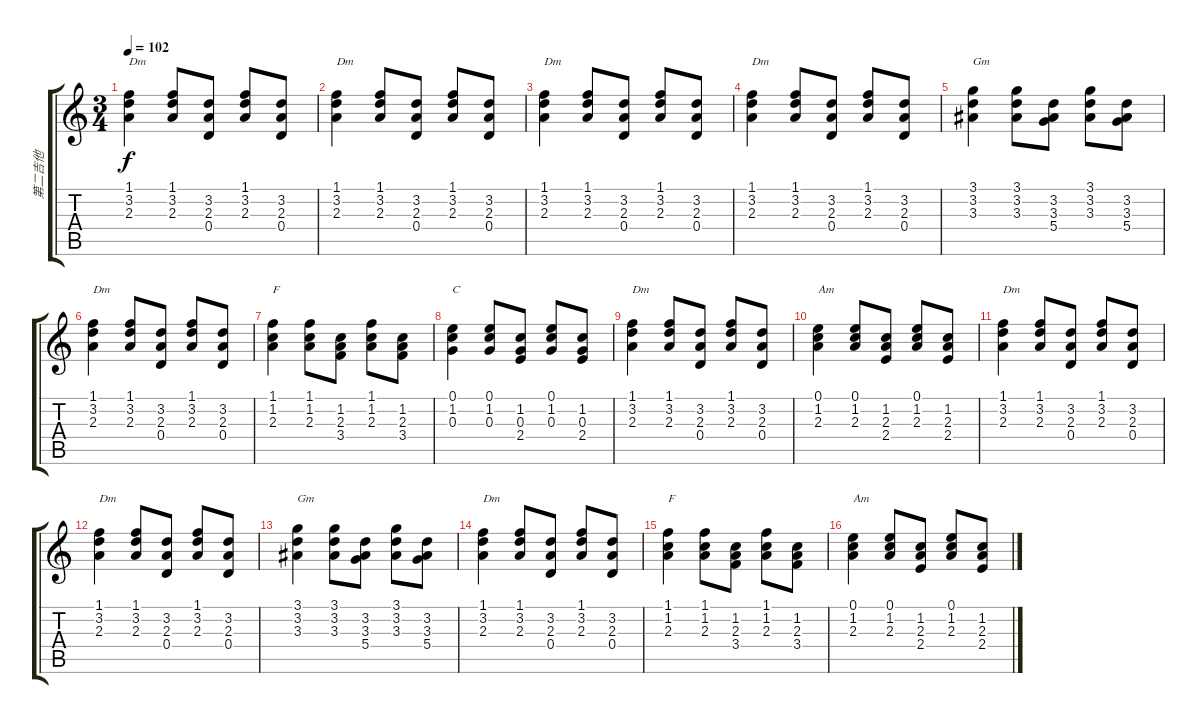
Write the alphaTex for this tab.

\track ("第二吉他" "第二吉他") {instrument acousticguitarsteel}
\staff {score tabs}
\tuning (E4 B3 G3 D3 A2 E2) {hide}
\ts (3 4)
\tempo 102
\clef g2
\ks c
(1.1 3.2 2.3).4{txt "Dm" dy f} (1.1 3.2 2.3).8 (3.2 2.3 0.4).8 (1.1 3.2 2.3).8 (3.2 2.3 0.4).8 |
(1.1 3.2 2.3).4{txt "Dm"} (1.1 3.2 2.3).8 (3.2 2.3 0.4).8 (1.1 3.2 2.3).8 (3.2 2.3 0.4).8 |
(1.1 3.2 2.3).4{txt "Dm"} (1.1 3.2 2.3).8 (3.2 2.3 0.4).8 (1.1 3.2 2.3).8 (3.2 2.3 0.4).8 |
(1.1 3.2 2.3).4{txt "Dm"} (1.1 3.2 2.3).8 (3.2 2.3 0.4).8 (1.1 3.2 2.3).8 (3.2 2.3 0.4).8 |
(3.1 3.2 3.3).4{txt "Gm"} (3.1 3.2 3.3).8 (3.2 3.3 5.4).8 (3.1 3.2 3.3).8 (3.2 3.3 5.4).8 |
(1.1 3.2 2.3).4{txt "Dm"} (1.1 3.2 2.3).8 (3.2 2.3 0.4).8 (1.1 3.2 2.3).8 (3.2 2.3 0.4).8 |
(1.1 1.2 2.3).4{txt "F"} (1.1 1.2 2.3).8 (1.2 2.3 3.4).8 (1.1 1.2 2.3).8 (1.2 2.3 3.4).8 |
(0.1 1.2 0.3).4{txt "C"} (0.1 1.2 0.3).8 (1.2 0.3 2.4).8 (0.1 1.2 0.3).8 (1.2 0.3 2.4).8 |
(1.1 3.2 2.3).4{txt "Dm"} (1.1 3.2 2.3).8 (3.2 2.3 0.4).8 (1.1 3.2 2.3).8 (3.2 2.3 0.4).8 |
(0.1 1.2 2.3).4{txt "Am"} (0.1 1.2 2.3).8 (1.2 2.3 2.4).8 (0.1 1.2 2.3).8 (1.2 2.3 2.4).8 |
(1.1 3.2 2.3).4{txt "Dm"} (1.1 3.2 2.3).8 (3.2 2.3 0.4).8 (1.1 3.2 2.3).8 (3.2 2.3 0.4).8 |
(1.1 3.2 2.3).4{txt "Dm"} (1.1 3.2 2.3).8 (3.2 2.3 0.4).8 (1.1 3.2 2.3).8 (3.2 2.3 0.4).8 |
(3.1 3.2 3.3).4{txt "Gm"} (3.1 3.2 3.3).8 (3.2 3.3 5.4).8 (3.1 3.2 3.3).8 (3.2 3.3 5.4).8 |
(1.1 3.2 2.3).4{txt "Dm"} (1.1 3.2 2.3).8 (3.2 2.3 0.4).8 (1.1 3.2 2.3).8 (3.2 2.3 0.4).8 |
(1.1 1.2 2.3).4{txt "F"} (1.1 1.2 2.3).8 (1.2 2.3 3.4).8 (1.1 1.2 2.3).8 (1.2 2.3 3.4).8 |
(0.1 1.2 2.3).4{txt "Am"} (0.1 1.2 2.3).8 (1.2 2.3 2.4).8 (0.1 1.2 2.3).8 (1.2 2.3 2.4).8
